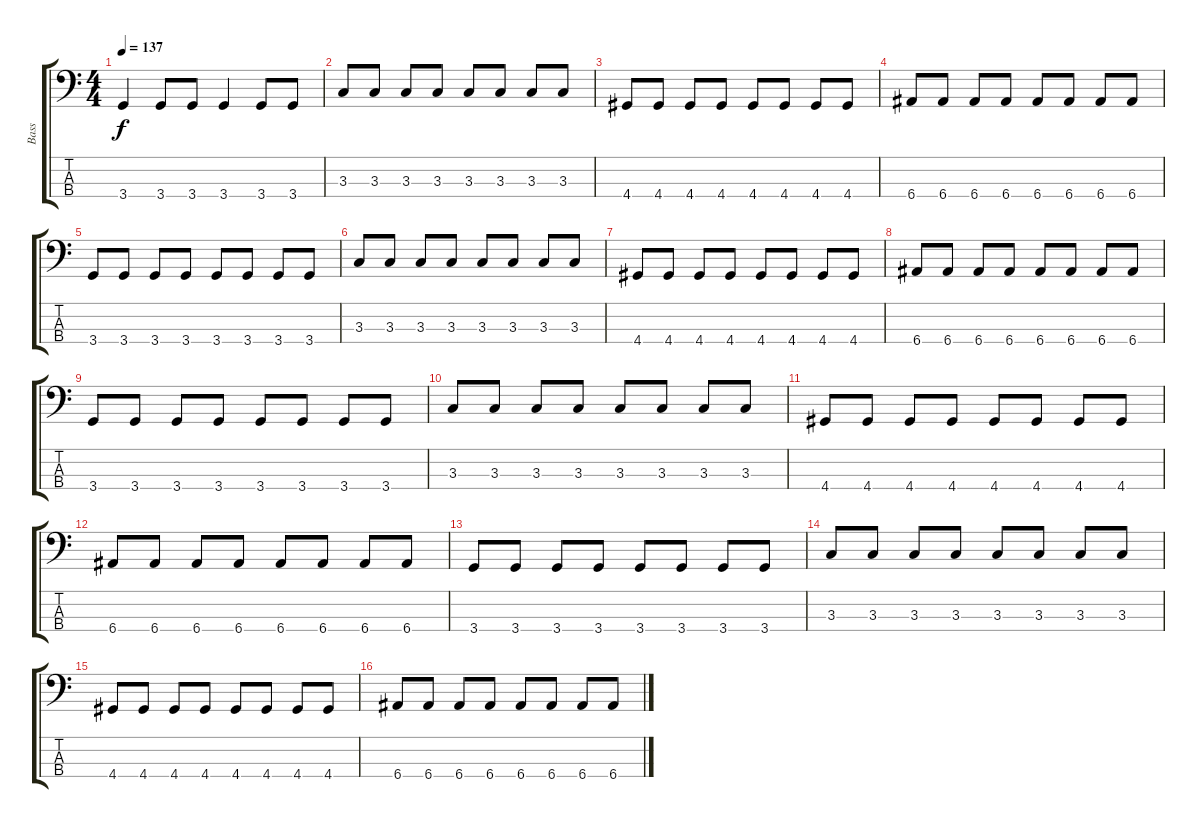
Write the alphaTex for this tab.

\track ("Bass" "Bass") {instrument electricbasspick}
\staff {score tabs}
\tuning (G2 D2 A1 E1) {hide}
\ts (4 4)
\tempo 137
\clef f4
\ks c
3.4.4{dy f} 3.4.8 3.4.8 3.4.4 3.4.8 3.4.8 |
3.3.8 3.3.8 3.3.8 3.3.8 3.3.8 3.3.8 3.3.8 3.3.8 |
4.4.8 4.4.8 4.4.8 4.4.8 4.4.8 4.4.8 4.4.8 4.4.8 |
6.4.8 6.4.8 6.4.8 6.4.8 6.4.8 6.4.8 6.4.8 6.4.8 |
3.4.8 3.4.8 3.4.8 3.4.8 3.4.8 3.4.8 3.4.8 3.4.8 |
3.3.8 3.3.8 3.3.8 3.3.8 3.3.8 3.3.8 3.3.8 3.3.8 |
4.4.8 4.4.8 4.4.8 4.4.8 4.4.8 4.4.8 4.4.8 4.4.8 |
6.4.8 6.4.8 6.4.8 6.4.8 6.4.8 6.4.8 6.4.8 6.4.8 |
3.4.8 3.4.8 3.4.8 3.4.8 3.4.8 3.4.8 3.4.8 3.4.8 |
3.3.8 3.3.8 3.3.8 3.3.8 3.3.8 3.3.8 3.3.8 3.3.8 |
4.4.8 4.4.8 4.4.8 4.4.8 4.4.8 4.4.8 4.4.8 4.4.8 |
6.4.8 6.4.8 6.4.8 6.4.8 6.4.8 6.4.8 6.4.8 6.4.8 |
3.4.8 3.4.8 3.4.8 3.4.8 3.4.8 3.4.8 3.4.8 3.4.8 |
3.3.8 3.3.8 3.3.8 3.3.8 3.3.8 3.3.8 3.3.8 3.3.8 |
4.4.8 4.4.8 4.4.8 4.4.8 4.4.8 4.4.8 4.4.8 4.4.8 |
6.4.8 6.4.8 6.4.8 6.4.8 6.4.8 6.4.8 6.4.8 6.4.8
